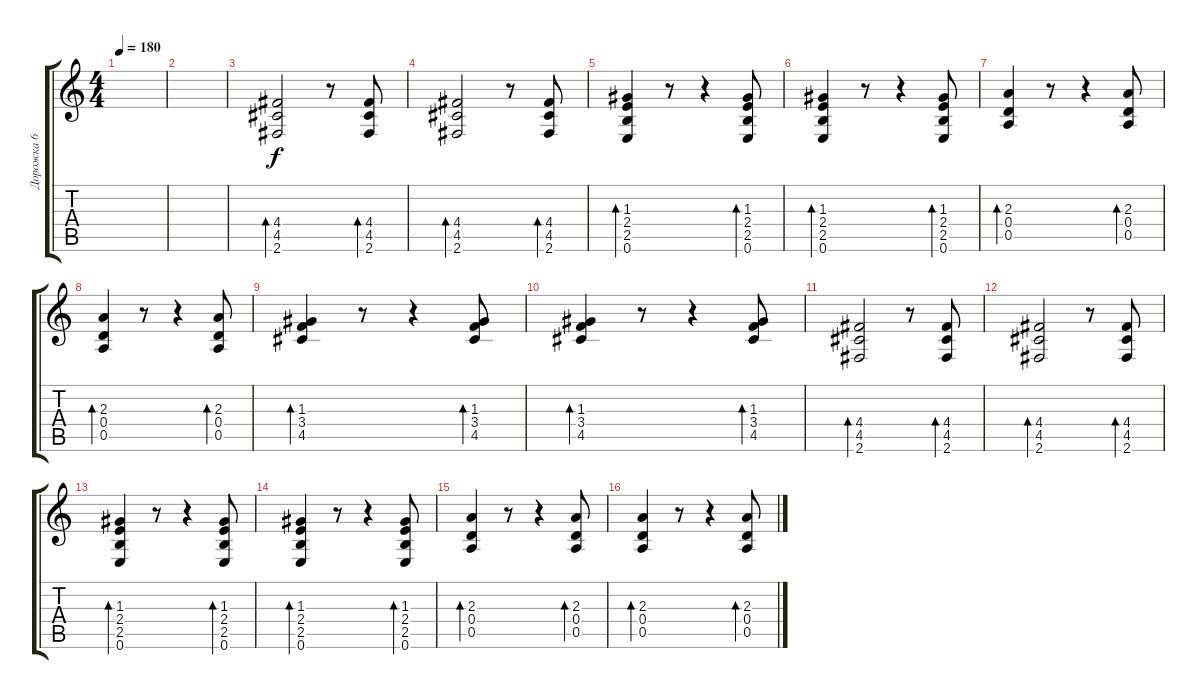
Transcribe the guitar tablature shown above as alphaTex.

\track ("Дорожка 6" "Дорожка 6") {instrument electricguitarjazz}
\staff {score tabs}
\tuning (E4 B3 G3 D3 A2 E2) {hide}
\ts (4 4)
\tempo 180
\clef g2
\ks c
|
|
(4.4 4.5 2.6).2{bd 60} r.8 (4.4 4.5 2.6).8{bd 60} |
(4.4 4.5 2.6).2{bd 60} r.8 (4.4 4.5 2.6).8{bd 60} |
(1.3 2.4 2.5 0.6).4{bd 60} r.8 r.4 (1.3 2.4 2.5 0.6).8{bd 60} |
(1.3 2.4 2.5 0.6).4{bd 60} r.8 r.4 (1.3 2.4 2.5 0.6).8{bd 60} |
(2.3 0.4 0.5).4{bd 60} r.8 r.4 (2.3 0.4 0.5).8{bd 60} |
(2.3 0.4 0.5).4{bd 60} r.8 r.4 (2.3 0.4 0.5).8{bd 60} |
(1.3 3.4 4.5).4{bd 60} r.8 r.4 (1.3 3.4 4.5).8{bd 60} |
(1.3 3.4 4.5).4{bd 60} r.8 r.4 (1.3 3.4 4.5).8{bd 60} |
(4.4 4.5 2.6).2{bd 60} r.8 (4.4 4.5 2.6).8{bd 60} |
(4.4 4.5 2.6).2{bd 60} r.8 (4.4 4.5 2.6).8{bd 60} |
(1.3 2.4 2.5 0.6).4{bd 60} r.8 r.4 (1.3 2.4 2.5 0.6).8{bd 60} |
(1.3 2.4 2.5 0.6).4{bd 60} r.8 r.4 (1.3 2.4 2.5 0.6).8{bd 60} |
(2.3 0.4 0.5).4{bd 60} r.8 r.4 (2.3 0.4 0.5).8{bd 60} |
(2.3 0.4 0.5).4{bd 60} r.8 r.4 (2.3 0.4 0.5).8{bd 60}
